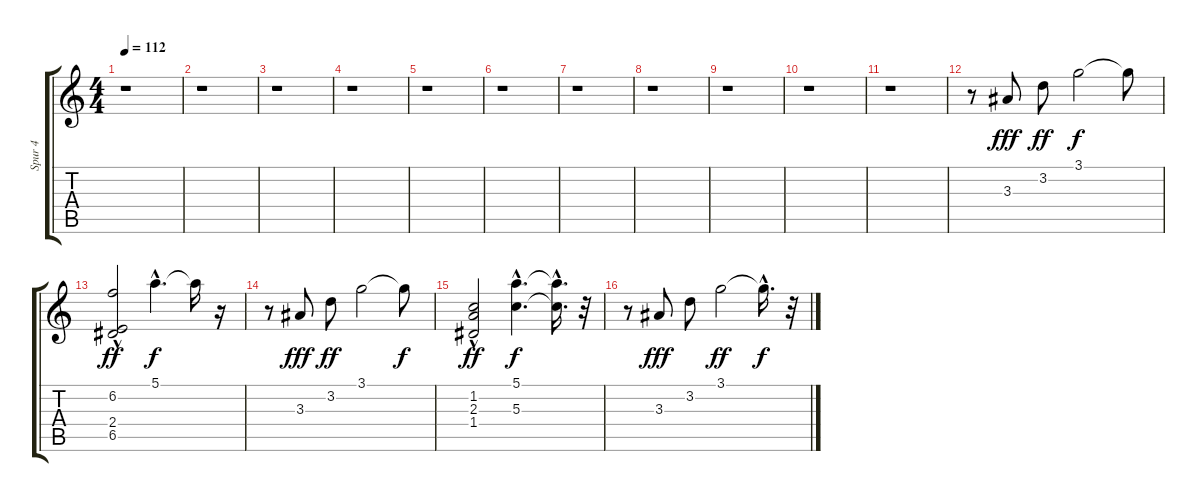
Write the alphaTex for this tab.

\track ("Spur 4" "Spur 4") {instrument electricguitarjazz}
\staff {score tabs}
\tuning (E4 B3 G3 D3 A2 E2) {hide}
\ts (4 4)
\tempo 112
\clef g2
\ks c
r.1{dy f} |
r.1 |
r.1 |
r.1 |
r.1 |
r.1 |
r.1 |
r.1 |
r.1 |
r.1 |
r.1 |
r.8 3.3.8{dy fff instrument acousticguitarnylon} 3.2.8{dy ff} 3.1.2{dy f} 3.1{t}.8 |
(6.2{hac} 2.4 6.5{hac}).2{dy ff} 5.1{hac}.4{d dy f} 5.1{t}.16 r.16 |
r.8 3.3.8{dy fff} 3.2.8{dy ff} 3.1.2 3.1{t}.8{dy f} |
(1.2{hac} 2.3 1.4{hac}).2{dy ff} (5.1{hac} 5.3{hac}).4{d dy f} (5.1{t} 5.3{hac t}).16{d} r.32 |
r.8 3.3.8{dy fff} 3.2.8 3.1.2{dy ff} 3.1{hac t}.16{d dy f} r.32
